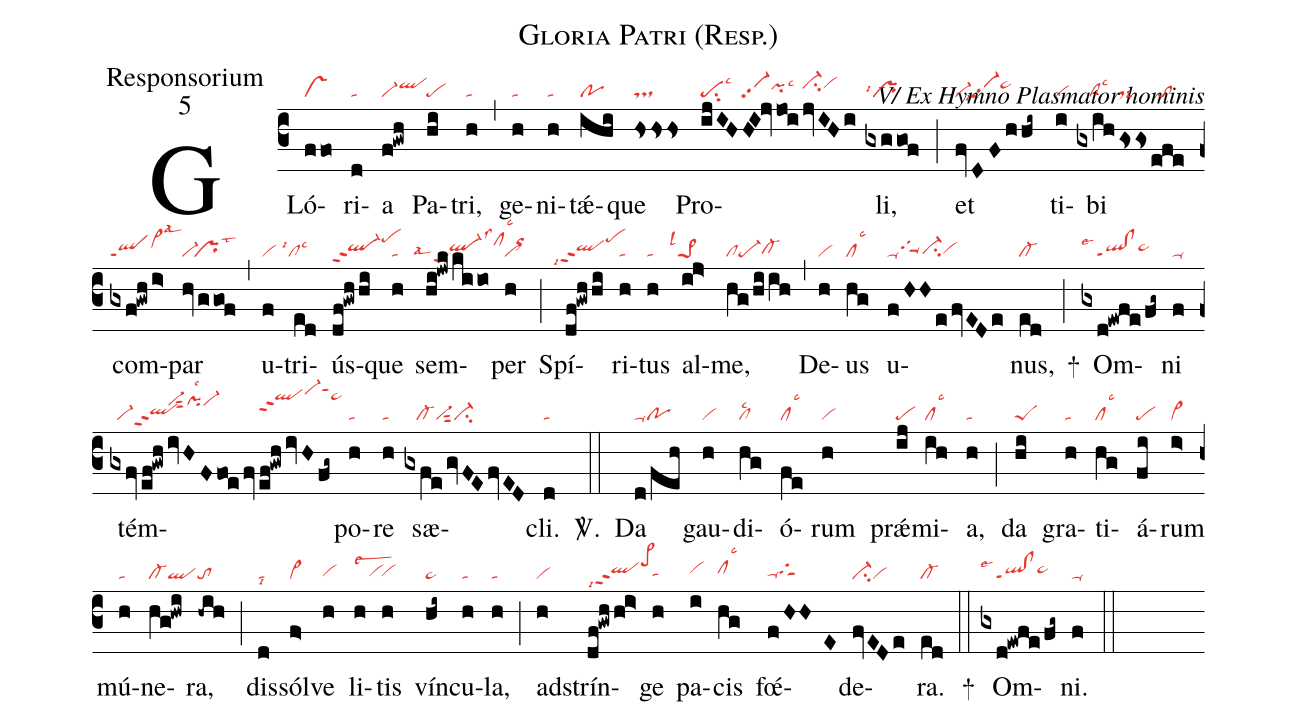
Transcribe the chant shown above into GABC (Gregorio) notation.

name:Gloria Patri (Resp.);
office-part:Responsorium;
mode:5;
commentary:V/ Ex Hymno Plasmator hominis;
nabc-lines:1;
%%
(c3)
GLó(ffo|vs)ri(d|ta)a(f!gwh|vi-qlhi) Pa(hi|pe)tri,(h|ta) (,)
ge(h|ta)ni(h|ta)tǽ(ihi|po)que(hsss|ts) Pro(ijIH|pesu2lsc3|HI!jvjoi/|vi-pp2pihhlsc3|jvIHi|ci-hivihi)li,(gxggof|prlsi4) (;)
et(fv/DFhhi~|vi-``vi-pp2lsi7ta>hi) ti(i|vi)bi(gxih|///clSlsc3|gss|ds-|efe|//to) com(gxf!gwh/i>|qlppt1vi>hilsal3)par(hv/ggof|vi-`prlst3) (,)
u(f|vi)tri(ed|```cllsi1lsc3)ús(df!gwhhi|ql-hhppt2pehk)que(h|ta) sem(hi!jwkkiio|```ql-hhppt2lsal4lss3clhjlsc3orhj)per(h|vi-) (;)
Spí(df!gwhhi|```qlhhppt2lsi7pehk)ri(h|ta)tus(h|ta) al(ij>|```pe>1lsl1)me,(hg/hiih|clpe-cl-hg) (,)
De(h|vi)us(hg|cllsc3) u(fHHe/fvEDe|ta-tgS-hgci-hgvihg)nus,(ed|cl-) +(;)
Om(gxd!ewfe/fg~|ql!clppt1lse4ta>hh)ni(f|ta-) tém(gxfv/ef!gwh/|//vi-qlhhppt2|ivHFfoe/fv/|vi-hksut2pihklsc2vi-hk|ef!gwh/ivHfg~|qlhmppt2vi-hpsut1ta>hm)po(h|ta)re(h|ta) sæ(gxfe/gvFEfvED|///cl-vi-sut2ci-)cli.(d|ta) <sp>V/</sp>.(::)
Da(d/feh|ta-po) gau(h|vi)di(hg|cllsc2)ó(fe|cllsc3)rum(h|vi) prǽ(ij|pe)mi(ih|cllsc3)a,(h|ta) (;)
da(hi|peS) gra(h|ta)ti(hg|cllsc3)á(fi|pe)rum(i>|vi>) mú(h|ta)ne(hg!hwi|cl-ql)ra,(-hih|to) (;)
dis(d|talsi8)sól(f>|vi>)ve(h|vihg) li(h|vihglsew2)tis(h|vihg) vín(hi~|ta>)cu(h|ta)la,(h|ta) (;)
ad(h|vi)strín(df!gwhhi>|qlhhppt2lsi7pe>hk)ge(h|tahg) pa(i|vihh)cis(hg|clhhlsc3) fœ́(fHHE|ta-hgtgShh)de(fvEDe|ci-vi)ra.(ed|cl-) +(::)
Om(gxd!ewfe/fg~|ql!clppt1lse4ta>hh)ni.(f|ta-) (::)
